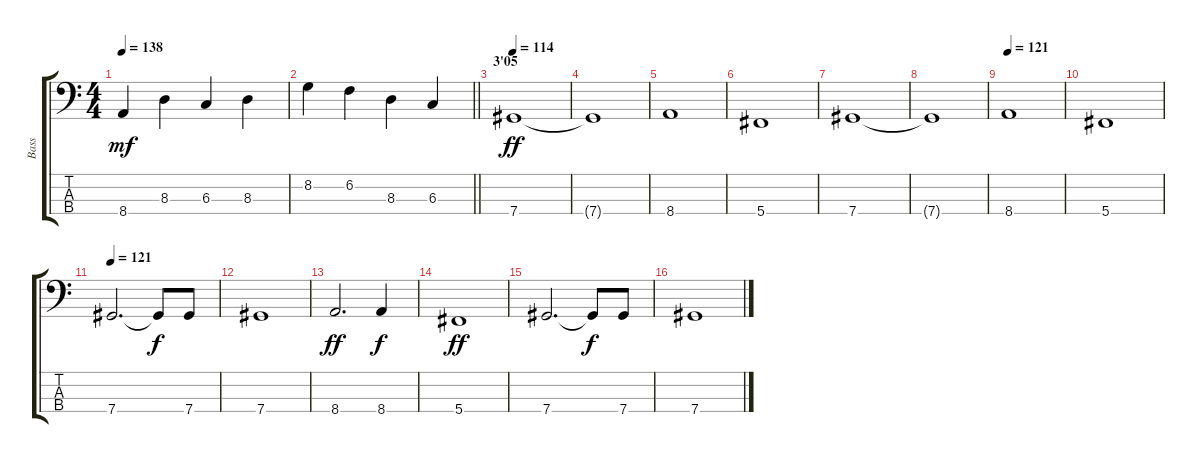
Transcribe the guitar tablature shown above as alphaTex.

\track ("Bass" "Bass") {instrument electricbassfinger}
\staff {score tabs}
\tuning (E2 B1 Gb1 Db1) {hide}
\ts (4 4)
\tempo 138
\clef f4
\ks c
8.4.4{dy mf} 8.3.4 6.3.4 8.3.4 |
\barLineRight lightlight
8.2.4 6.2.4 8.3.4 6.3.4 |
\section ("" "3'05")
\tempo 114
7.4.1{dy ff} |
7.4{t}.1 |
8.4.1 |
5.4.1 |
7.4.1 |
7.4{t}.1 |
\tempo 121
8.4.1 |
5.4.1 |
\tempo 121
7.4.2{d} 7.4{t}.8{dy f} 7.4.8 |
7.4.1 |
8.4.2{d dy ff} 8.4.4{dy f} |
5.4.1{dy ff} |
7.4.2{d} 7.4{t}.8{dy f} 7.4.8 |
7.4.1
